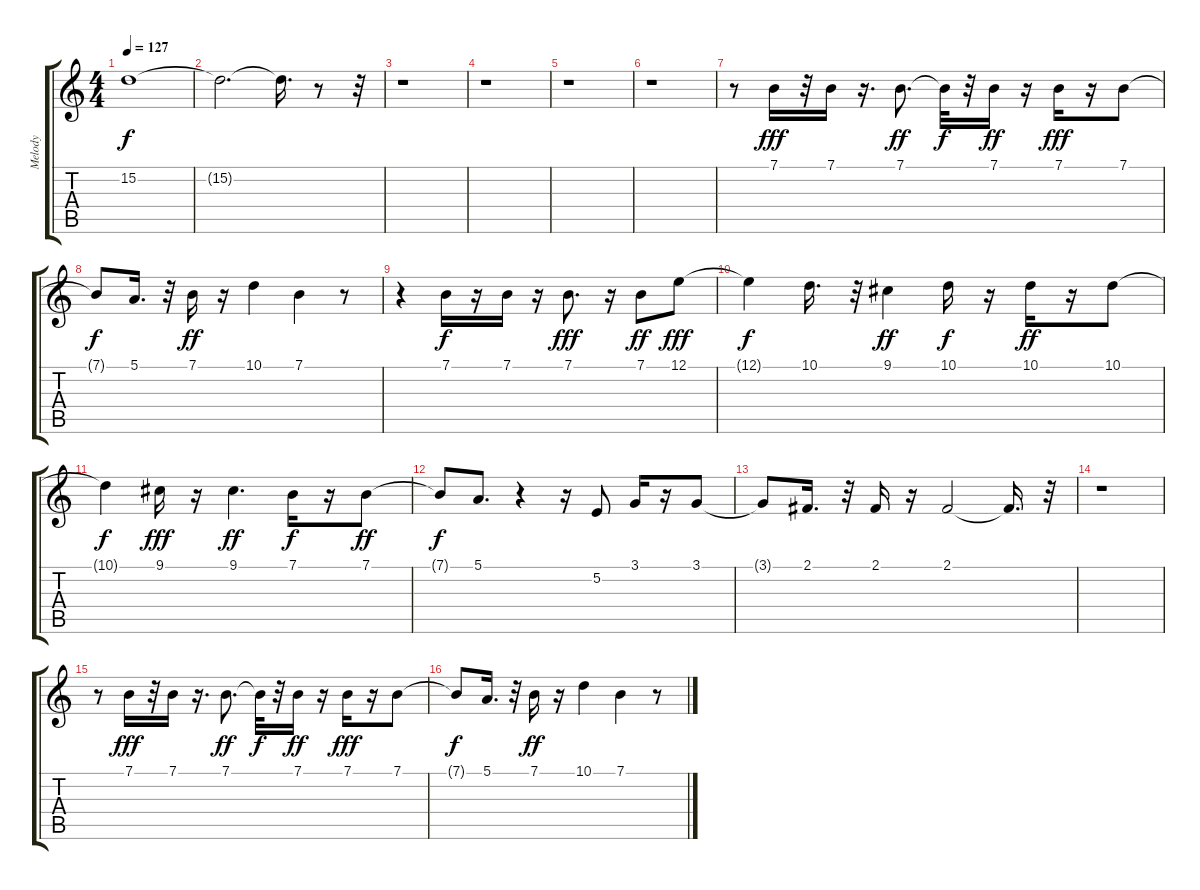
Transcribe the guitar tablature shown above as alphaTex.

\track ("Melody              " "Melody    ") {instrument tuba}
\staff {score tabs}
\tuning (E4 B3 G3 D3 A2 E2) {hide}
\ts (4 4)
\tempo 127
\clef g2
\ks c
15.2{t}.1{dy f} |
15.2{t}.2{d} 15.2{t}.16{d} r.8 r.32 |
r.1 |
r.1 |
r.1 |
r.1 |
r.8 7.1.16{dy fff} r.32 7.1.16 r.16{d} 7.1.8{d dy ff} 7.1{t}.32{dy f} r.32 7.1.16{dy ff} r.16 7.1.16{dy fff} r.16 7.1.8 |
7.1{t}.8{dy f} 5.1.16{d} r.32 7.1.16{dy ff} r.16 10.1.4 7.1.4 r.8 |
r.4 7.1.16{dy f} r.16 7.1.16 r.16 7.1.8{d dy fff} r.16 7.1.8{dy ff} 12.1.8{dy fff} |
12.1{t}.4{dy f} 10.1.16{d} r.32 9.1.4{dy ff} 10.1.16{dy f} r.16 10.1.16{dy ff} r.16 10.1.8 |
10.1{t}.4{dy f} 9.1.16{dy fff} r.16 9.1.4{d dy ff} 7.1.16{dy f} r.16 7.1.8{dy ff} |
7.1{t}.8{dy f} 5.1.8{d} r.4 r.16 5.2.8 3.1.16 r.16 3.1.8 |
3.1{t}.8 2.1.16{d} r.32 2.1.16 r.16 2.1.2 2.1{t}.16{d} r.32 |
r.1 |
r.8 7.1.16{dy fff} r.32 7.1.16 r.16{d} 7.1.8{d dy ff} 7.1{t}.32{dy f} r.32 7.1.16{dy ff} r.16 7.1.16{dy fff} r.16 7.1.8 |
7.1{t}.8{dy f} 5.1.16{d} r.32 7.1.16{dy ff} r.16 10.1.4 7.1.4 r.8
